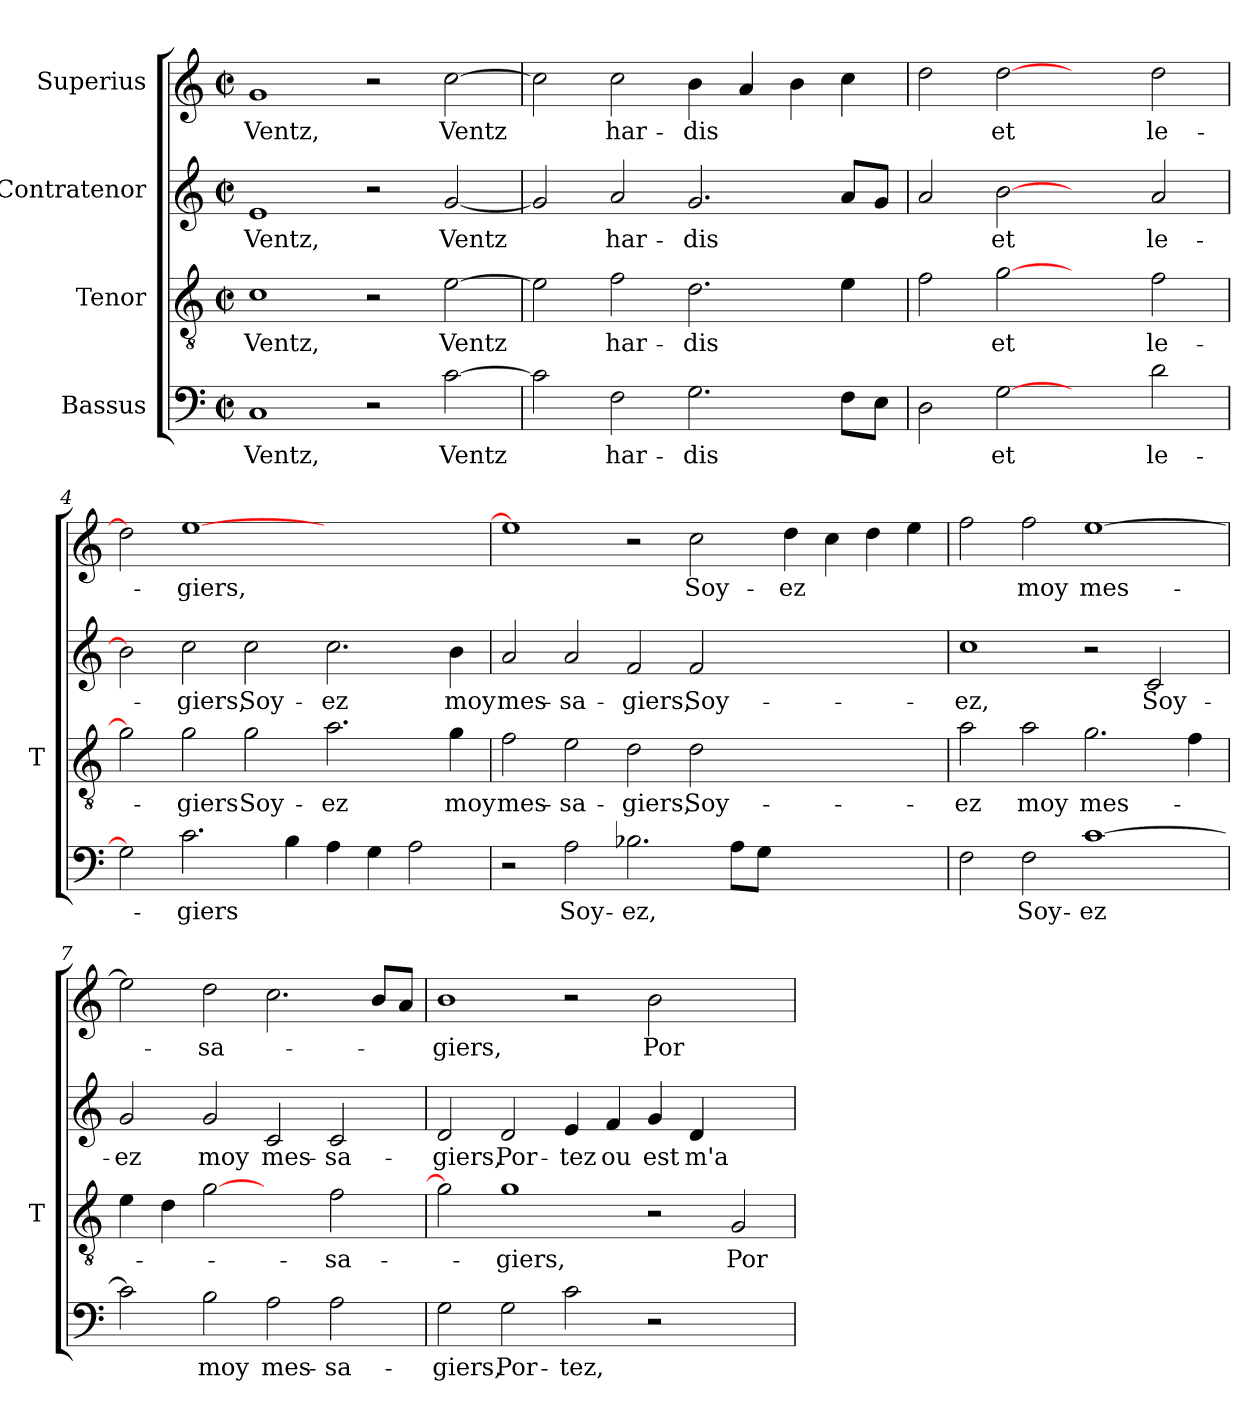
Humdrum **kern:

**kern	**text	**kern	**text	**kern	**text	**kern	**text
*part4	*part4	*part3	*part3	*part2	*part2	*part1	*part1
*staff4	*staff4	*staff3	*staff3	*staff2	*staff2	*staff1	*staff1
*I"Bassus	*	*I"Tenor	*	*I"Contratenor	*	*I"Superius	*
*	*	*I'T	*	*	*	*	*
*clefF4	*	*clefGv2	*	*clefG2	*	*clefG2	*
*k[]	*	*k[]	*	*k[]	*	*k[]	*
*C:	*	*C:	*	*C:	*	*C:	*
*M2/2	*	*M2/2	*	*M2/2	*	*M2/2	*
*met(c|)	*	*met(c|)	*	*met(c|)	*	*met(c|)	*
=1	=1	=1	=1	=1	=1	=1	=1
1C	-Ventz,	1c	-Ventz,	1e	-Ventz,	1g	-Ventz,
2r	.	2r	.	2r	.	2r	.
[2c	-Ventz	[2e	-Ventz	[2g	-Ventz	[2cc	-Ventz
=2	=2	=2	=2	=2	=2	=2	=2
2c]	.	2e]	.	2g]	.	2cc]	.
2F	har-	2f	har-	2a	har-	2cc	har-
2.G	-dis	2.d	-dis	2.g	-dis	4b	-dis
.	.	.	.	.	.	4a	.
.	.	.	.	.	.	4b	.
8FL	.	4e	.	8aL	.	4cc	.
8EJ	.	.	.	8gJ	.	.	.
=3	=3	=3	=3	=3	=3	=3	=3
2D	.	2f	.	2a	.	2dd	.
[2G	-et	[2g	-et	[2b	-et	[2dd	-et
2ryy	.	2ryy	.	2ryy	.	2ryy	.
2d	le-	2f	le-	2a	le-	2dd	le-
=4	=4	=4	=4	=4	=4	=4	=4
2G]	.	2g]	.	2b]	.	2dd]	.
2.c	-giers	2g	-giers	2cc	-giers,	[1ee	-giers,
.	.	2g	Soy-	2cc	Soy-	.	.
4B	.	.	.	.	.	.	.
4A	.	2.a	-ez	2.cc	-ez	1ryy	.
4G	.	.	.	.	.	.	.
2A	.	.	.	.	.	.	.
.	.	4g	-moy	4b	-moy	.	.
=5	=5	=5	=5	=5	=5	=5	=5
2r	.	2f	mes-	2a	mes-	1ee]	.
2A	Soy-	2e	sa-	2a	sa-	.	.
2.B-X	-ez,	2d	-giers,	2f	-giers,	2r	.
.	.	2d	Soy-	2f	Soy-	2cc	Soy-
8AL	.	.	.	.	.	.	.
8GJ	.	.	.	.	.	.	.
1ryy	.	1ryy	.	1ryy	.	4dd	-ez
.	.	.	.	.	.	4cc	.
.	.	.	.	.	.	4dd	.
.	.	.	.	.	.	4ee	.
=6	=6	=6	=6	=6	=6	=6	=6
2F	.	2a	-ez	1cc	-ez,	2ff	.
2F	Soy-	2a	-moy	.	.	2ff	-moy
[1c	-ez	2.g	mes-	2r	.	[1ee	mes-
.	.	.	.	2c	Soy-	.	.
.	.	4f	.	.	.	.	.
=7	=7	=7	=7	=7	=7	=7	=7
2c]	.	4e	.	2g	-ez	2ee]	.
.	.	4d	.	.	.	.	.
2B	-moy	[2g	.	2g	-moy	2dd	sa-
2A	mes-	2ryy	.	2c	mes-	2.cc	.
2A	sa-	2f	sa-	2c	sa-	.	.
.	.	.	.	.	.	8bL	.
.	.	.	.	.	.	8aJ	.
!!LO:PB:g=z
=8	=8	=8	=8	=8	=8	=8	=8
2G	-giers,	2g]	.	2d	-giers,	1b	-giers,
2G	Por-	1g	-giers,	2d	Por-	.	.
2c	-tez,	.	.	4e	-tez	2r	.
.	.	.	.	4f	-ou	.	.
2r	.	2r	.	4g	-est	2b	Por-
.	.	.	.	4d	m'a-	.	.
2ryy	.	2G	Por-	2ryy	.	2ryy	.
=	=	=	=	=	=	=	=
*-	*-	*-	*-	*-	*-	*-	*-
